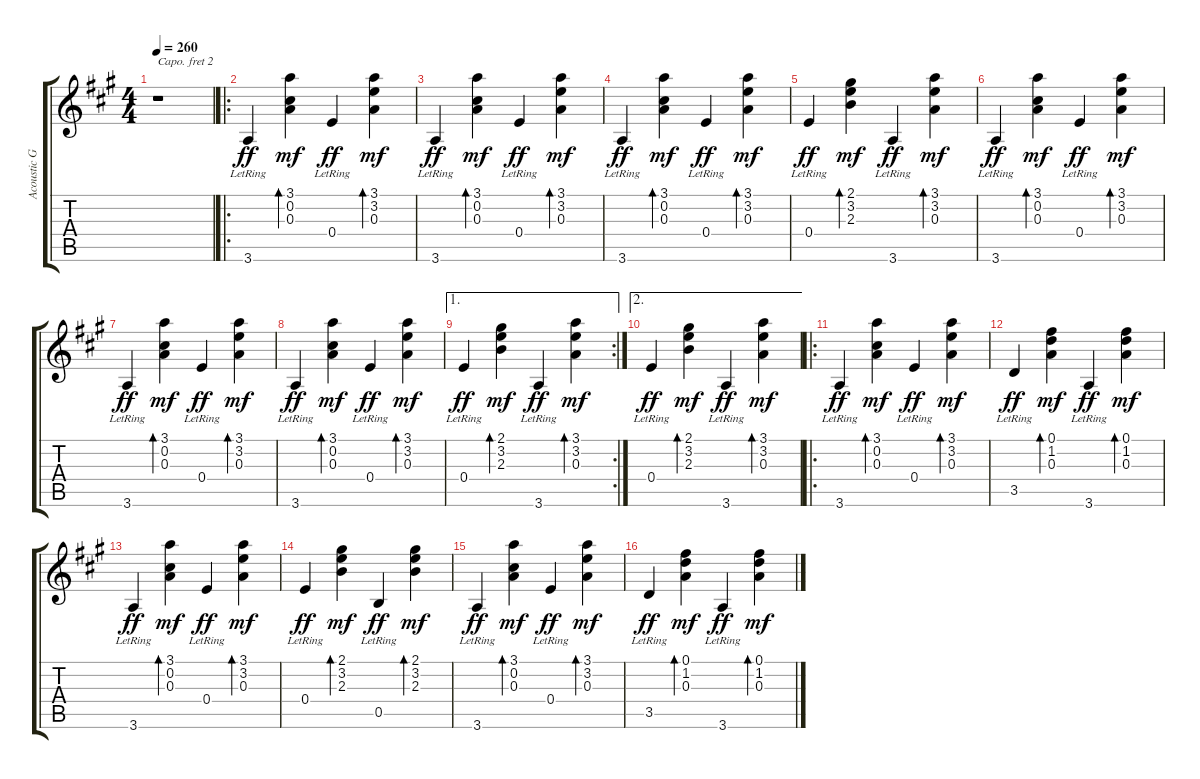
\track ("Acoustic Guitar" "Acoustic G") {instrument acousticguitarsteel}
\staff {score tabs}
\capo 2
\tuning (E4 B3 G3 D3 A2 E2) {hide}
\ts (4 4)
\tempo 260
\clef g2
\ks a
r.1{dy ff instrument acousticguitarsteel} |
\ro
3.6{lr}.4 (3.1 0.2 0.3).4{bd 60 dy mf} 0.4{lr}.4{dy ff} (3.1 3.2 0.3).4{bd 60 dy mf} |
3.6{lr}.4{dy ff} (3.1 0.2 0.3).4{bd 60 dy mf} 0.4{lr}.4{dy ff} (3.1 3.2 0.3).4{bd 60 dy mf} |
3.6{lr}.4{dy ff} (3.1 0.2 0.3).4{bd 60 dy mf} 0.4{lr}.4{dy ff} (3.1 3.2 0.3).4{bd 60 dy mf} |
0.4{lr}.4{dy ff} (2.1 3.2 2.3).4{bd 60 dy mf} 3.6{lr}.4{dy ff} (3.1 3.2 0.3).4{bd 60 dy mf} |
3.6{lr}.4{dy ff} (3.1 0.2 0.3).4{bd 60 dy mf} 0.4{lr}.4{dy ff} (3.1 3.2 0.3).4{bd 60 dy mf} |
3.6{lr}.4{dy ff} (3.1 0.2 0.3).4{bd 60 dy mf} 0.4{lr}.4{dy ff} (3.1 3.2 0.3).4{bd 60 dy mf} |
3.6{lr}.4{dy ff} (3.1 0.2 0.3).4{bd 60 dy mf} 0.4{lr}.4{dy ff} (3.1 3.2 0.3).4{bd 60 dy mf} |
\ae 1
\rc 2
0.4{lr}.4{dy ff} (2.1 3.2 2.3).4{bd 60 dy mf} 3.6{lr}.4{dy ff} (3.1 3.2 0.3).4{bd 60 dy mf} |
\ae 2
0.4{lr}.4{dy ff} (2.1 3.2 2.3).4{bd 60 dy mf} 3.6{lr}.4{dy ff} (3.1 3.2 0.3).4{bd 60 dy mf} |
\ro
3.6{lr}.4{dy ff} (3.1 0.2 0.3).4{bd 60 dy mf} 0.4{lr}.4{dy ff} (3.1 3.2 0.3).4{bd 60 dy mf} |
3.5{lr}.4{dy ff} (0.1 1.2 0.3).4{bd 60 dy mf} 3.6{lr}.4{dy ff} (0.1 1.2 0.3).4{bd 60 dy mf} |
3.6{lr}.4{dy ff} (3.1 0.2 0.3).4{bd 60 dy mf} 0.4{lr}.4{dy ff} (3.1 3.2 0.3).4{bd 60 dy mf} |
0.4{lr}.4{dy ff} (2.1 3.2 2.3).4{bd 60 dy mf} 0.5{lr}.4{dy ff} (2.1 3.2 2.3).4{bd 60 dy mf} |
3.6{lr}.4{dy ff} (3.1 0.2 0.3).4{bd 60 dy mf} 0.4{lr}.4{dy ff} (3.1 3.2 0.3).4{bd 60 dy mf} |
3.5{lr}.4{dy ff} (0.1 1.2 0.3).4{bd 60 dy mf} 3.6{lr}.4{dy ff} (0.1 1.2 0.3).4{bd 60 dy mf}
